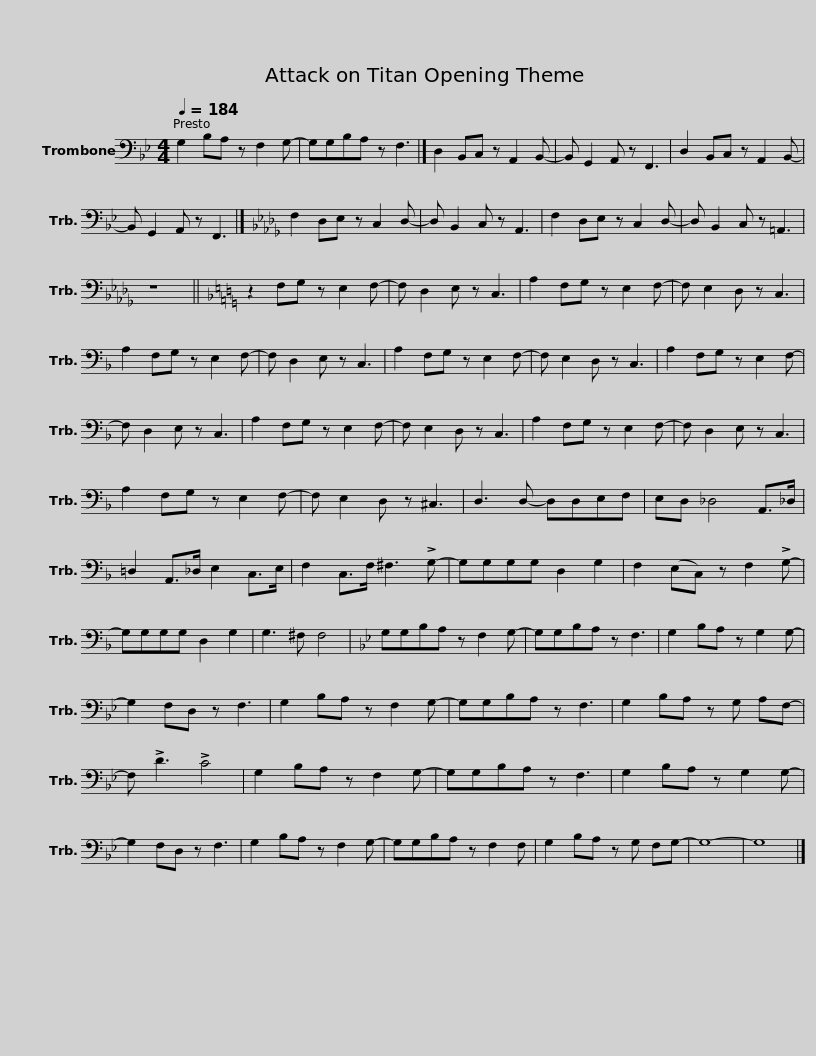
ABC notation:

X:1
L:1/8
Q:1/4=184
M:4/4
I:linebreak $
K:Bb
V:1 bass
V:1
 G,2 B,A, z F,2 G,- | G,G,B,A, z F,3 |] D,2 B,,C, z A,,2 B,,- | B,, G,,2 A,, z F,,3 | D,2 B,,C, z A,,2 B,,- |$ %5
 B,, G,,2 A,, z F,,3 |][K:Db] F,2 D,E, z C,2 D,- | D, B,,2 C, z A,,3 | F,2 D,E, z C,2 D,- | D, B,,2 C, z =A,,3 | %10
[K:Db] z8 ||$[K:F] z2 F,G, z E,2 F,- | F, D,2 E, z C,3 | A,2 F,G, z E,2 F,- | F, E,2 D, z C,3 | %15
 A,2 F,G, z E,2 F,- | F, D,2 E, z C,3 | A,2 F,G, z E,2 F,- |$ F, E,2 D, z C,3 | A,2 F,G, z E,2 F,- | %20
 F, D,2 E, z C,3 | A,2 F,G, z E,2 F,- | F, E,2 D, z C,3 | A,2 F,G, z E,2 F,- | F, D,2 E, z C,3 |$ %25
 A,2 F,G, z E,2 F,- | F, E,2 D, z ^C,3 | D,3 D,- D,D,E,F, | E,D, _D,4 A,,>_D, | =D,2 A,,>_D, E,2 C,>E, | %30
 F,2 C,>F, ^F,3 !>!G,- |$ G,G,G,G, D,2 G,2 | F,2 (E,C,) z F,2 !>!G,- | G,G,G,G, D,2 G,2 | G,3 ^F, F,4 | %35
[K:Bb] G,G,B,A, z F,2 G,- | G,G,B,A, z F,3 |$ G,2 B,A, z G,2 G,- | G,2 F,D, z F,3 | G,2 B,A, z F,2 G,- | %40
 G,G,B,A, z F,3 | G,2 B,A, z G, A,F,- | F, !>!D3 !>!C4 | G,2 B,A, z F,2 G,- |$ G,G,B,A, z F,3 | %45
 G,2 B,A, z G,2 G,- | G,2 F,D, z F,3 | G,2 B,A, z F,2 G,- | G,G,B,A, z F,2 F, | G,2 B,A, z G, F,G,- | %50
 G,8- |$ G,8 |] %52
